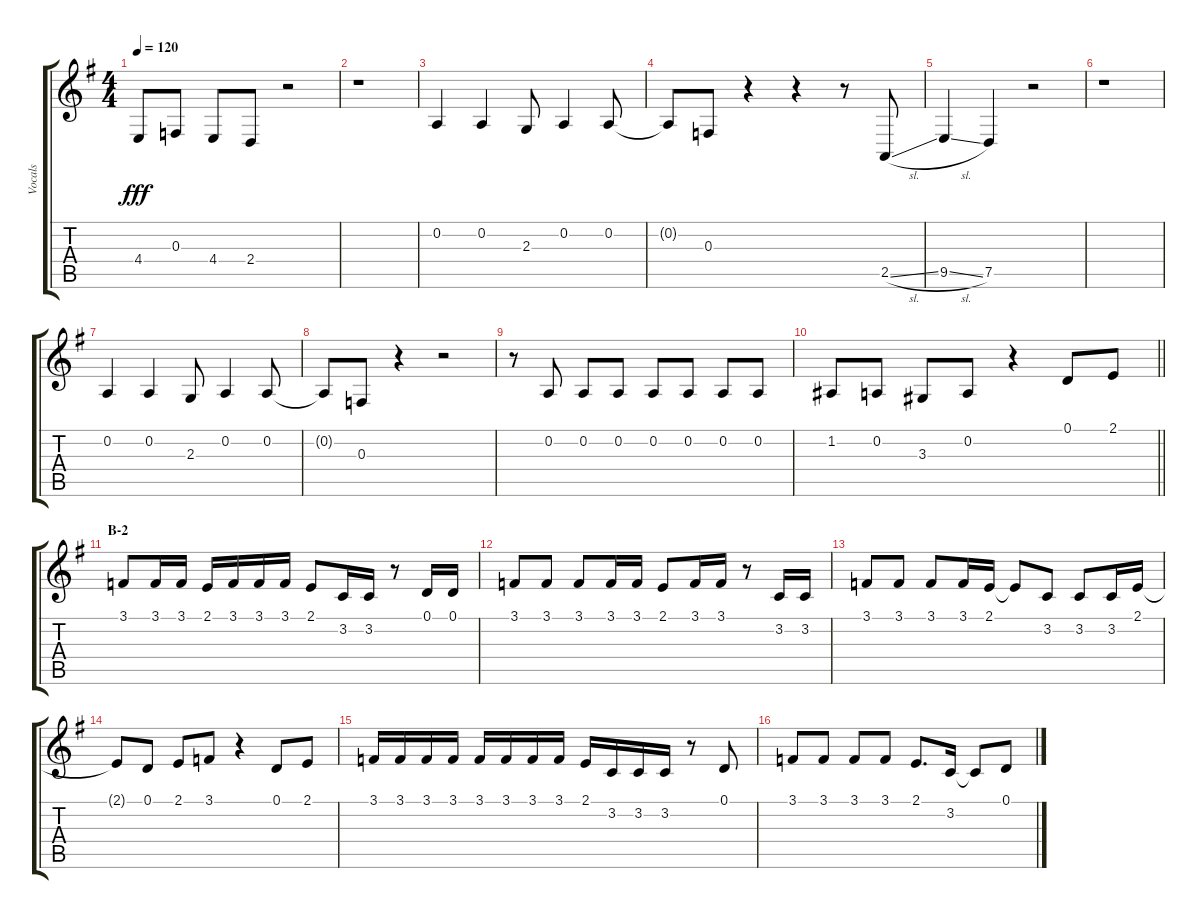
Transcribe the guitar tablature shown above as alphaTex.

\track ("Vocals" "Vocals") {instrument voiceoohs}
\staff {score tabs}
\tuning (D4 A3 F3 C3 G2 D2) {hide}
\ts (4 4)
\tempo 120
\clef g2
\ks g
4.4.8{dy fff} 0.3.8 4.4.8 2.4.8 r.2 |
r.1 |
0.2.4 0.2.4 2.3.8 0.2.4 0.2.8 |
0.2{t}.8 0.3.8 r.4 r.4 r.8 2.5{sl}.8 |
9.5{sl}.4 7.5.4 r.2 |
r.1 |
0.2.4 0.2.4 2.3.8 0.2.4 0.2.8 |
0.2{t}.8 0.3.8 r.4 r.2 |
r.8 0.2.8 0.2.8 0.2.8 0.2.8 0.2.8 0.2.8 0.2.8 |
\barLineRight lightlight
1.2.8 0.2.8 3.3.8 0.2.8 r.4 0.1.8 2.1.8 |
\section ("" "B-2")
3.1.8 3.1.16 3.1.16 2.1.16 3.1.16 3.1.16 3.1.16 2.1.8 3.2.16 3.2.16 r.8 0.1.16 0.1.16 |
3.1.8 3.1.8 3.1.8 3.1.16 3.1.16 2.1.8 3.1.16 3.1.16 r.8 3.2.16 3.2.16 |
3.1.8 3.1.8 3.1.8 3.1.16 2.1.16 2.1{t}.8 3.2.8 3.2.8 3.2.16 2.1.16 |
2.1{t}.8 0.1.8 2.1.8 3.1.8 r.4 0.1.8 2.1.8 |
3.1.16 3.1.16 3.1.16 3.1.16 3.1.16 3.1.16 3.1.16 3.1.16 2.1.16 3.2.16 3.2.16 3.2.16 r.8 0.1.8 |
3.1.8 3.1.8 3.1.8 3.1.8 2.1.8{d} 3.2.16 3.2{t}.8 0.1.8
